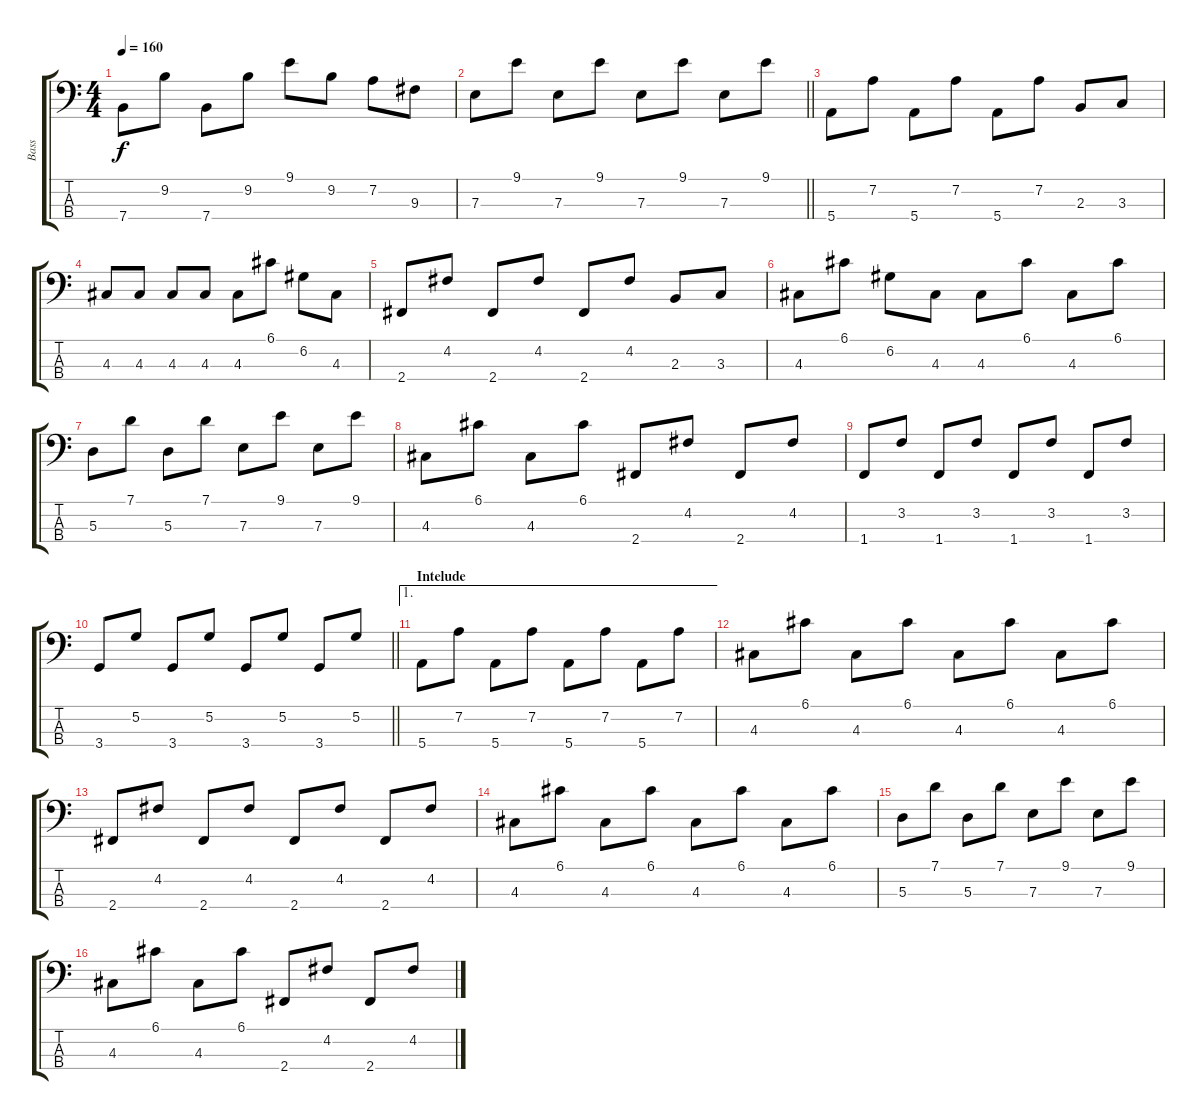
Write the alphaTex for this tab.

\track ("Bass" "Bass") {instrument electricbassfinger}
\staff {score tabs}
\tuning (G2 D2 A1 E1) {hide}
\ts (4 4)
\tempo 160
\clef f4
\ks c
7.4.8{dy f} 9.2.8 7.4.8 9.2.8 9.1.8 9.2.8 7.2.8 9.3.8 |
\barLineRight lightlight
7.3.8 9.1.8 7.3.8 9.1.8 7.3.8 9.1.8 7.3.8 9.1.8 |
5.4.8 7.2.8 5.4.8 7.2.8 5.4.8 7.2.8 2.3.8 3.3.8 |
4.3.8 4.3.8 4.3.8 4.3.8 4.3.8 6.1.8 6.2.8 4.3.8 |
2.4.8 4.2.8 2.4.8 4.2.8 2.4.8 4.2.8 2.3.8 3.3.8 |
4.3.8 6.1.8 6.2.8 4.3.8 4.3.8 6.1.8 4.3.8 6.1.8 |
5.3.8 7.1.8 5.3.8 7.1.8 7.3.8 9.1.8 7.3.8 9.1.8 |
4.3.8 6.1.8 4.3.8 6.1.8 2.4.8 4.2.8 2.4.8 4.2.8 |
1.4.8 3.2.8 1.4.8 3.2.8 1.4.8 3.2.8 1.4.8 3.2.8 |
\barLineRight lightlight
3.4.8 5.2.8 3.4.8 5.2.8 3.4.8 5.2.8 3.4.8 5.2.8 |
\ae 1
\section ("" "Intelude")
5.4.8 7.2.8 5.4.8 7.2.8 5.4.8 7.2.8 5.4.8 7.2.8 |
4.3.8 6.1.8 4.3.8 6.1.8 4.3.8 6.1.8 4.3.8 6.1.8 |
2.4.8 4.2.8 2.4.8 4.2.8 2.4.8 4.2.8 2.4.8 4.2.8 |
4.3.8 6.1.8 4.3.8 6.1.8 4.3.8 6.1.8 4.3.8 6.1.8 |
5.3.8 7.1.8 5.3.8 7.1.8 7.3.8 9.1.8 7.3.8 9.1.8 |
4.3.8 6.1.8 4.3.8 6.1.8 2.4.8 4.2.8 2.4.8 4.2.8
